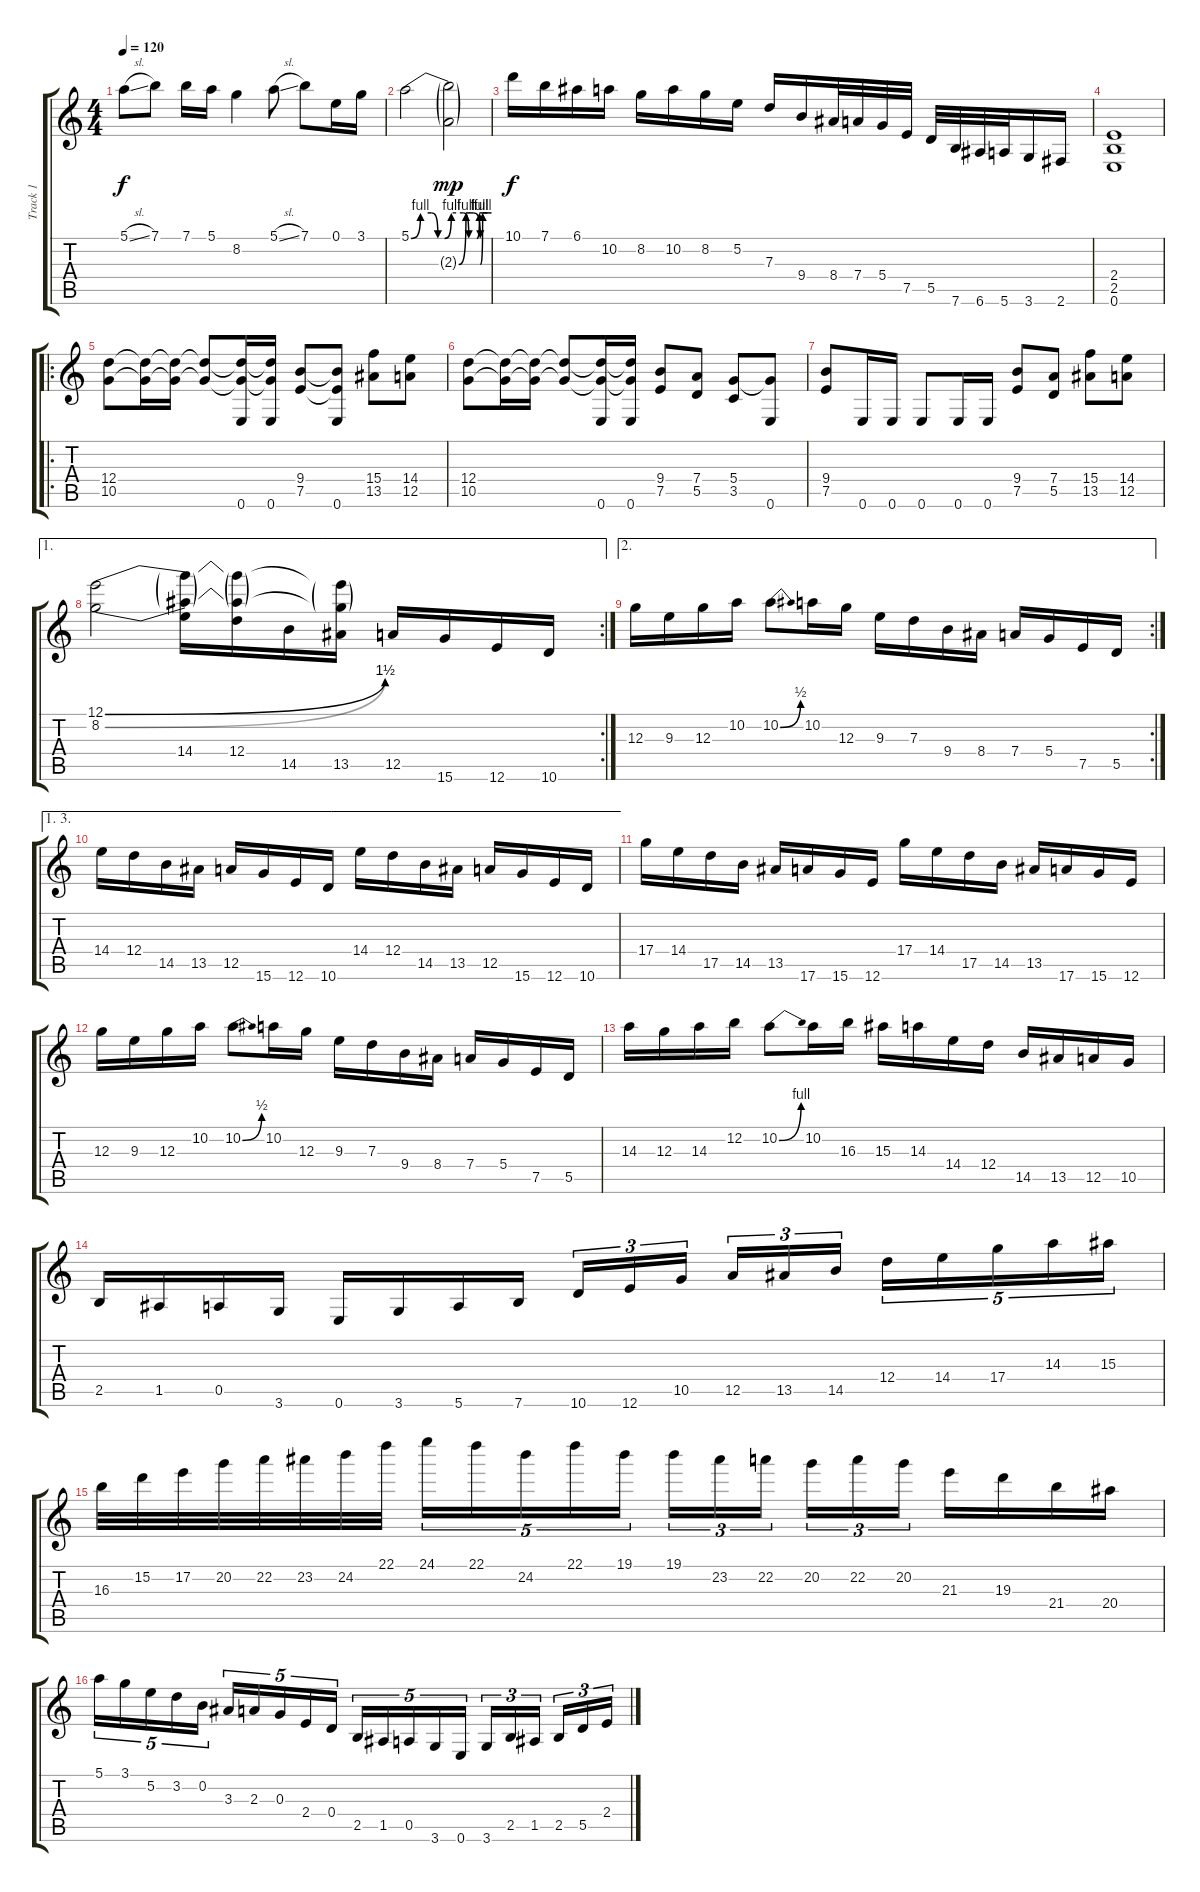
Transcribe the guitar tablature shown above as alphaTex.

\track ("Track 1" "Track 1") {instrument overdrivenguitar}
\staff {score tabs}
\tuning (E4 B3 G3 D3 A2 E2) {hide}
\ts (4 4)
\tempo 120
\clef g2
\ks c
5.1{sl}.8{dy f} 7.1.8 7.1.16 5.1.16 8.2.4 5.1{sl}.8 7.1.8 0.1.16 3.1.16 |
5.1{be (custom 0 0 7 4 15 4 20 0 25 0 30 4 39 4 43 0 49 0 51 4 53 4 55 4 60 4)}.2 (5.1{t} 2.3{be (custom 0 0 15 4 30 4 45 0 50 4 60 4) g}).2{dy mp} |
10.1.16{dy f} 7.1.16 6.1.16 10.2.16 8.2.16 10.2.16 8.2.16 5.2.16 7.3.16 9.4.16 8.4.32 7.4.32 5.4.32 7.5.32 5.5.32 7.6.32 6.6.32 5.6.32 3.6.16 2.6.16 |
(2.4 2.5 0.6).1 |
\ro
(12.4 10.5).8 (12.4{t} 10.5{t}).16 (12.4{t} 10.5{t}).16 (12.4{t} 10.5{t}).8 (12.4{t} 10.5{t} 0.6).16 (12.4{t} 10.5{t} 0.6).16 (9.4 7.5).8 (9.4{t} 7.5{t} 0.6).8 (15.4 13.5).8 (14.4 12.5).8 |
(12.4 10.5).8 (12.4{t} 10.5{t}).16 (12.4{t} 10.5{t}).16 (12.4{t} 10.5{t}).8 (12.4{t} 10.5{t} 0.6).16 (12.4{t} 10.5{t} 0.6).16 (9.4 7.5).8 (7.4 5.5).8 (5.4 3.5).8 (5.4{t} 0.6).8 |
(9.4 7.5).8 0.6.16 0.6.16 0.6.8 0.6.16 0.6.16 (9.4 7.5).8 (7.4 5.5).8 (15.4 13.5).8 (14.4 12.5).8 |
\ae 1
\rc 2
(12.1{be (bend 0 0 60 6)} 8.2{be (bend 0 0 60 6)}).2 (12.1{t} 8.2{t} 14.4).16 (12.1{t} 8.2{t} 12.4).16 14.5.16 (12.1{t} 8.2{t} 13.5).16 12.5.16 15.6.16 12.6.16 10.6.16 |
\ae 2
\rc 2
12.3.16 9.3.16 12.3.16 10.2.16 10.2{be (bend 0 0 60 2)}.8 10.2.16 12.3.16 9.3.16 7.3.16 9.4.16 8.4.16 7.4.16 5.4.16 7.5.16 5.5.16 |
\ae (1 3)
14.4.16 12.4.16 14.5.16 13.5.16 12.5.16 15.6.16 12.6.16 10.6.16 14.4.16 12.4.16 14.5.16 13.5.16 12.5.16 15.6.16 12.6.16 10.6.16 |
17.4.16 14.4.16 17.5.16 14.5.16 13.5.16 17.6.16 15.6.16 12.6.16 17.4.16 14.4.16 17.5.16 14.5.16 13.5.16 17.6.16 15.6.16 12.6.16 |
12.3.16 9.3.16 12.3.16 10.2.16 10.2{be (bend 0 0 60 2)}.8 10.2.16 12.3.16 9.3.16 7.3.16 9.4.16 8.4.16 7.4.16 5.4.16 7.5.16 5.5.16 |
14.3.16 12.3.16 14.3.16 12.2.16 10.2{be (bend 0 0 60 4)}.8 10.2.16 16.3.16 15.3.16 14.3.16 14.4.16 12.4.16 14.5.16 13.5.16 12.5.16 10.5.16 |
2.5.16 1.5.16 0.5.16 3.6.16 0.6.16 3.6.16 5.6.16 7.6.16 10.6.16{tu (3 2)} 12.6.16{tu (3 2)} 10.5.16{tu (3 2)} 12.5.16{tu (3 2)} 13.5.16{tu (3 2)} 14.5.16{tu (3 2)} 12.4.16{tu (5 4)} 14.4.16{tu (5 4)} 17.4.16{tu (5 4)} 14.3.16{tu (5 4)} 15.3.16{tu (5 4)} |
16.3.32 15.2.32 17.2.32 20.2.32 22.2.32 23.2.32 24.2.32 22.1.32 24.1.16{tu (5 4)} 22.1.16{tu (5 4)} 24.2.16{tu (5 4)} 22.1.16{tu (5 4)} 19.1.16{tu (5 4)} 19.1.16{tu (3 2)} 23.2.16{tu (3 2)} 22.2.16{tu (3 2)} 20.2.16{tu (3 2)} 22.2.16{tu (3 2)} 20.2.16{tu (3 2)} 21.3.16 19.3.16 21.4.16 20.4.16 |
5.1.16{tu (5 4)} 3.1.16{tu (5 4)} 5.2.16{tu (5 4)} 3.2.16{tu (5 4)} 0.2.16{tu (5 4)} 3.3.16{tu (5 4)} 2.3.16{tu (5 4)} 0.3.16{tu (5 4)} 2.4.16{tu (5 4)} 0.4.16{tu (5 4)} 2.5.16{tu (5 4)} 1.5.16{tu (5 4)} 0.5.16{tu (5 4)} 3.6.16{tu (5 4)} 0.6.16{tu (5 4)} 3.6.16{tu (3 2)} 2.5.16{tu (3 2)} 1.5.16{tu (3 2)} 2.5.16{tu (3 2)} 5.5.16{tu (3 2)} 2.4.16{tu (3 2)}
